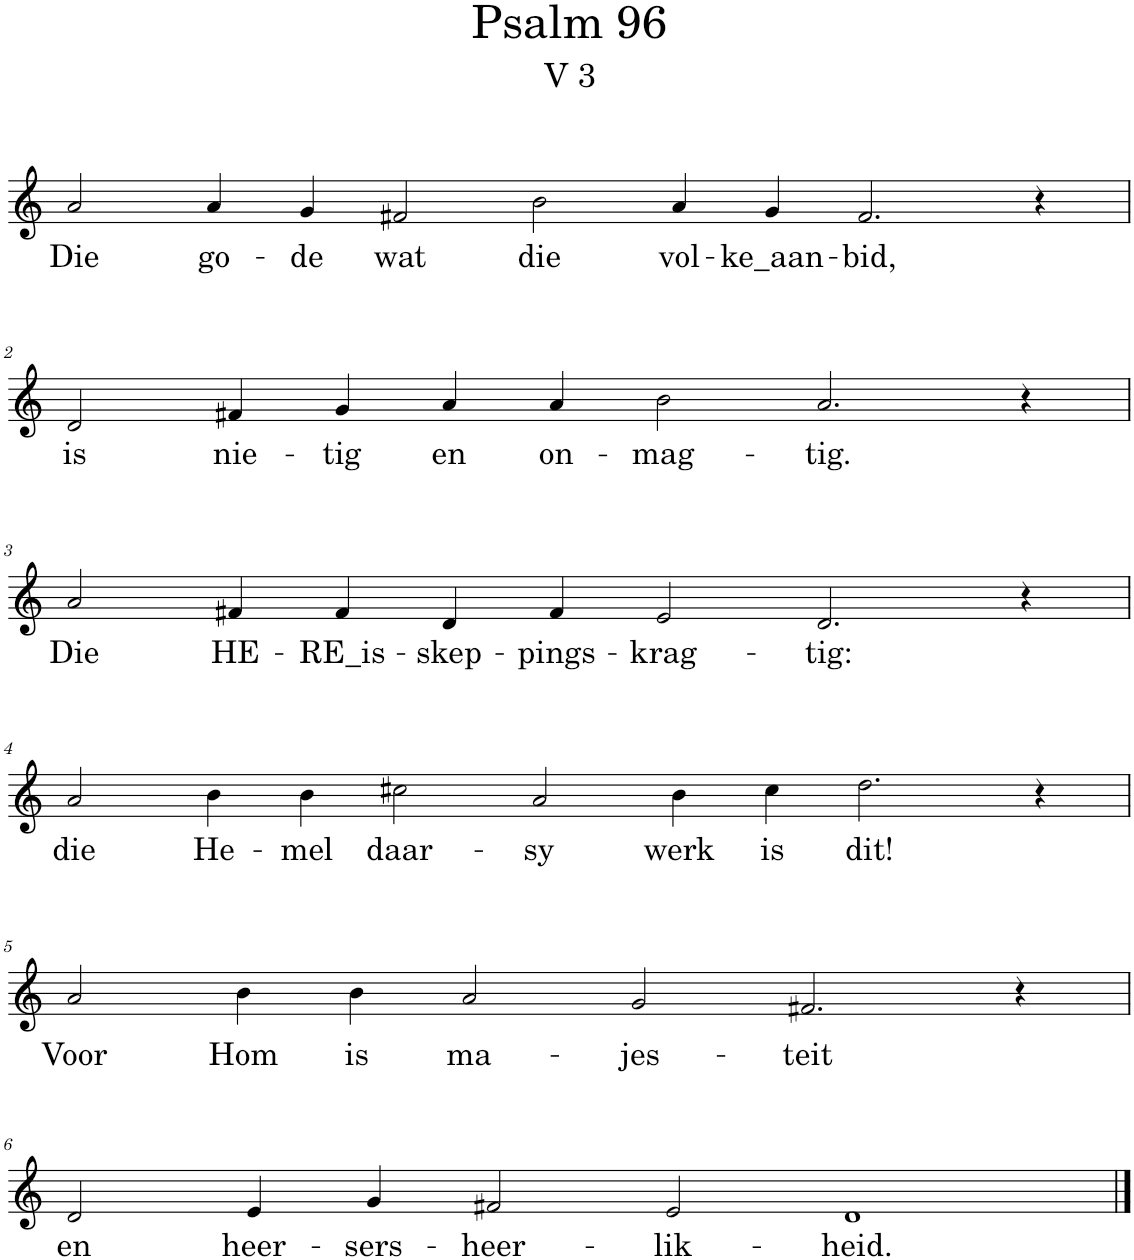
**kern	**text
*part1	*part1
*staff1	*staff1
*I"Pipe Organ	*
*I'Org.	*
*clefG2	*
*k[]	*
*M14/4	*
=1	=1
!	!LO:LY:b
2a/	Die
!	!LO:LY:b
4a/	go-
!	!LO:LY:b
4g/	-de
!	!LO:LY:b
2f#X/	wat
!	!LO:LY:b
2b\	die
!	!LO:LY:b
4a/	vol-
!	!LO:LY:b
4g/	-ke_aan-
!	!LO:LY:b
2.f#/	-bid,
4r	.
!!LO:LB:g=z
=2	=2
*M12/4	*
!	!LO:LY:b
2d/	is
!	!LO:LY:b
4f#X/	nie-
!	!LO:LY:b
4g/	-tig
!	!LO:LY:b
4a/	en
!	!LO:LY:b
4a/	on-
!	!LO:LY:b
2b\	-mag-
!	!LO:LY:b
2.a/	-tig.
4r	.
!!LO:LB:g=z
=3	=3
!	!LO:LY:b
2a/	Die
!	!LO:LY:b
4f#X/	HE-
!	!LO:LY:b
4f#/	-RE_is-
!	!LO:LY:b
4d/	-skep-
!	!LO:LY:b
4f#/	-pings-
!	!LO:LY:b
2e/	-krag-
!	!LO:LY:b
2.d/	-tig:
4r	.
!!LO:LB:g=z
=4	=4
*M14/4	*
!	!LO:LY:b
2a/	die
!	!LO:LY:b
4b\	He-
!	!LO:LY:b
4b\	-mel
!	!LO:LY:b
2cc#X\	daar-
!	!LO:LY:b
2a/	-sy
!	!LO:LY:b
4b\	werk
!	!LO:LY:b
4cc#\	is
!	!LO:LY:b
2.dd\	dit!
4r	.
!!LO:LB:g=z
=5	=5
*M12/4	*
!	!LO:LY:b
2a/	Voor
!	!LO:LY:b
4b\	Hom
!	!LO:LY:b
4b\	is
!	!LO:LY:b
2a/	ma-
!	!LO:LY:b
2g/	-jes-
!	!LO:LY:b
2.f#X/	-teit
4r	.
!!LO:LB:g=z
=6	=6
!	!LO:LY:b
2d/	en
!	!LO:LY:b
4e/	heer-
!	!LO:LY:b
4g/	-sers-
!	!LO:LY:b
2f#X/	-heer-
!	!LO:LY:b
2e/	-lik-
!	!LO:LY:b
1d	-heid.
==	==
*-	*-
